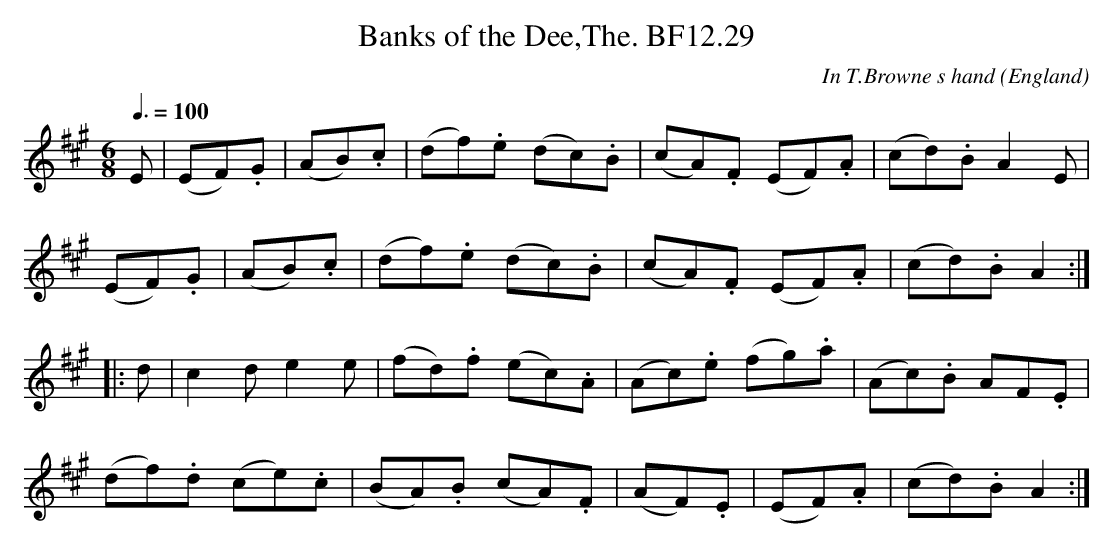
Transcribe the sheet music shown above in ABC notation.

X:1
T:Banks of the Dee,The. BF12.29
C:In T.Brownes hand
M:6/8
O:England
Q:3/8=100
K:A
E|(EF).G|(AB).c|(df).e (dc).B|(cA).F (EF).A|(cd).B A2E|!
(EF).G|(AB).c|(df).e (dc).B|(cA).F (EF).A|(cd).B A2:|!
|:d|c2de2e|(fd).f (ec).A|(Ac).e (fg).a|(Ac).B AF.E|!
(df).d (ce).c|(BA).B (cA).F|(AF).E|(EF).A|(cd).B A2:|
